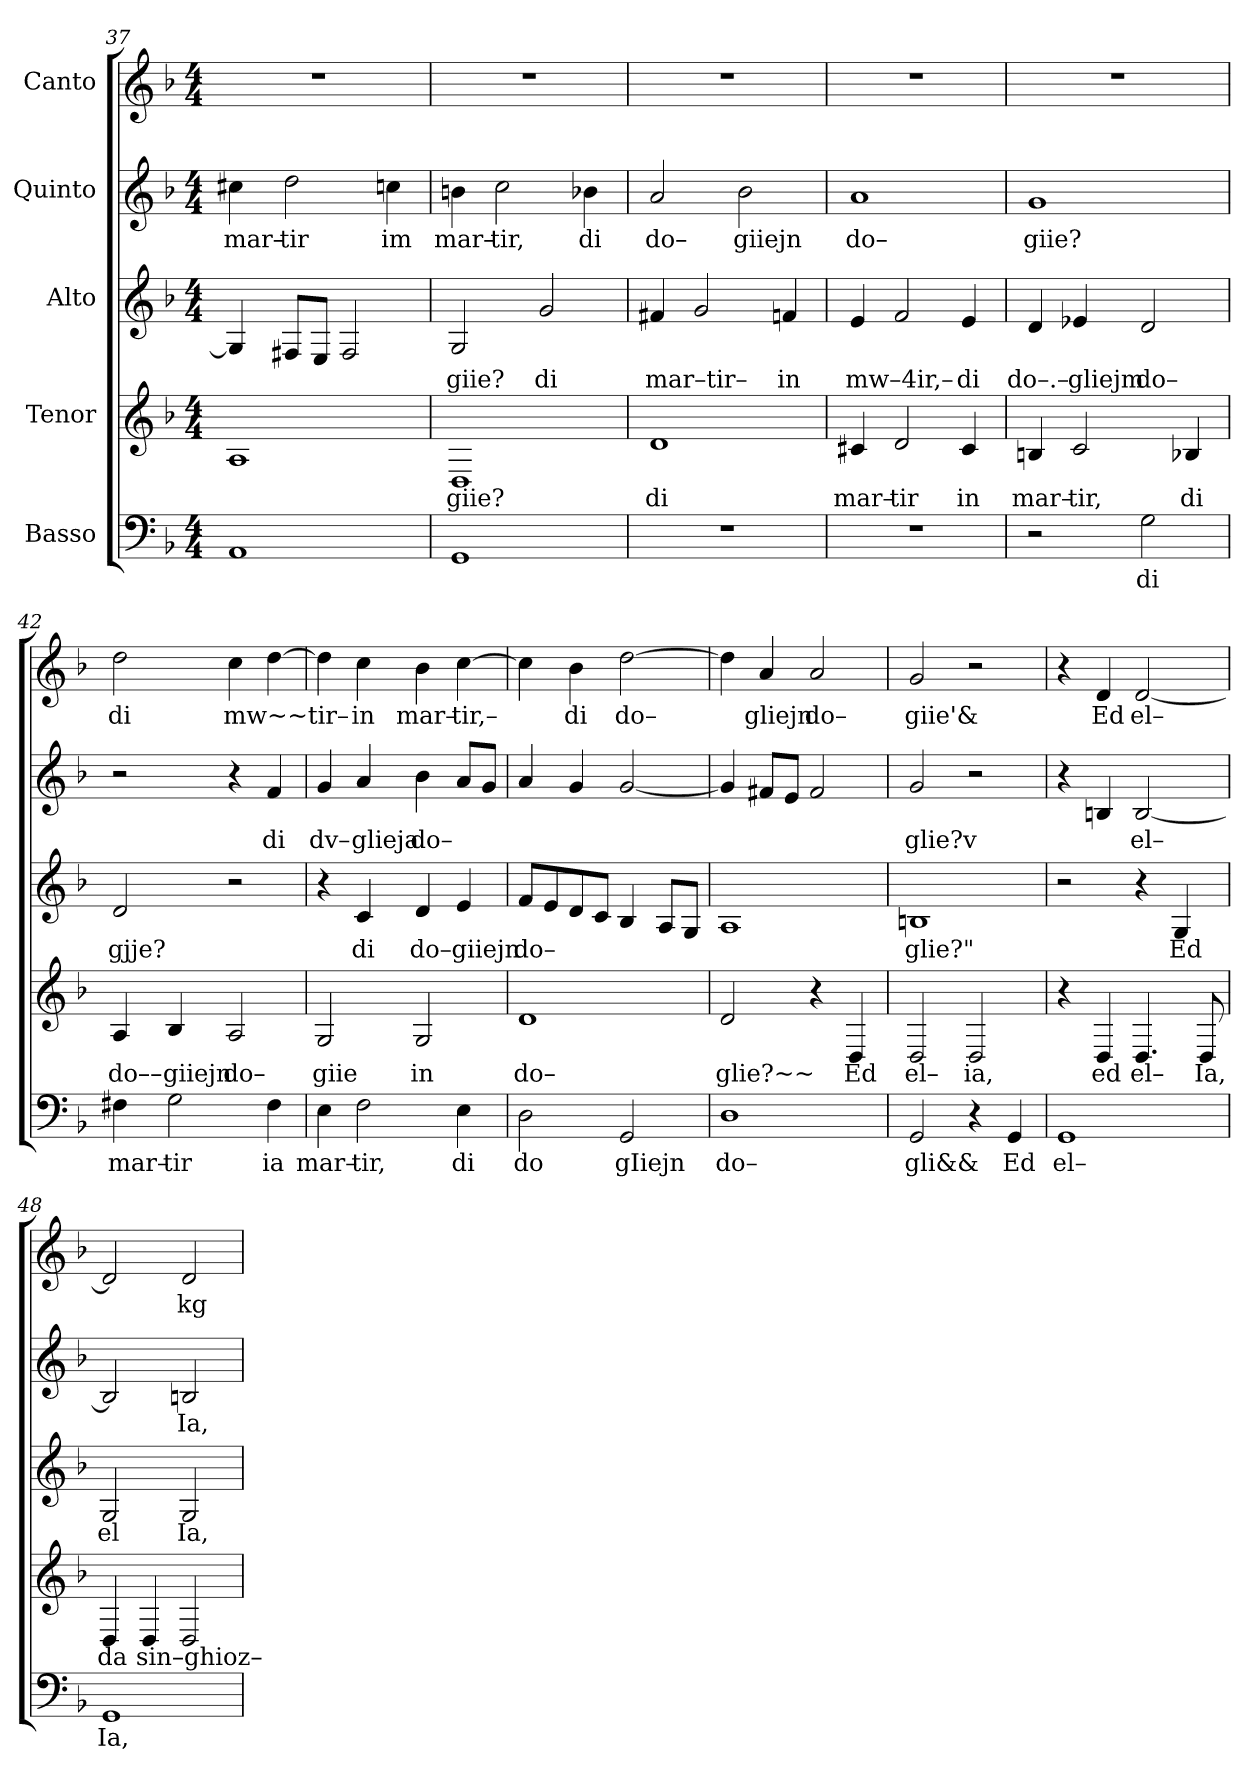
**kern	**text	**kern	**text	**kern	**text	**kern	**text	**kern	**text
*part5	*part5	*part4	*part4	*part3	*part3	*part2	*part2	*part1	*part1
*staff5	*staff5	*staff4	*staff4	*staff3	*staff3	*staff2	*staff2	*staff1	*staff1
*I"Basso	*	*I"Tenor	*	*I"Alto	*	*I"Quinto	*	*I"Canto	*
*clefF4	*	*clefG2	*	*clefG2	*	*clefG2	*	*clefG2	*
*k[b-]	*	*k[b-]	*	*k[b-]	*	*k[b-]	*	*k[b-]	*
*F:	*	*F:	*	*F:	*	*F:	*	*F:	*
*M4/4	*	*M4/4	*	*M4/4	*	*M4/4	*	*M4/4	*
=37	=37	=37	=37	=37	=37	=37	=37	=37	=37
!	!	!	!	!	!	!	!LO:LY:b	!	!
1AA	.	1A	.	4G/]	.	4cc#X\	mar–	1r	.
!	!	!	!	!	!	!	!LO:LY:b	!	!
.	.	.	.	8F#X/L	.	2dd\	tir	.	.
.	.	.	.	8E/J	.	.	.	.	.
.	.	.	.	2F#/	.	.	.	.	.
!	!	!	!	!	!	!	!LO:LY:b	!	!
.	.	.	.	.	.	4ccn\	im	.	.
=38	=38	=38	=38	=38	=38	=38	=38	=38	=38
!	!	!	!LO:LY:b	!	!LO:LY:b	!	!LO:LY:b	!	!
1GG	.	1D	giie?	2G/	giie?	4bn\	mar–	1r	.
!	!	!	!	!	!	!	!LO:LY:b	!	!
.	.	.	.	.	.	2cc\	tir,	.	.
!	!	!	!	!	!LO:LY:b	!	!	!	!
.	.	.	.	2g/	di	.	.	.	.
!	!	!	!	!	!	!	!LO:LY:b	!	!
.	.	.	.	.	.	4b-X\	di	.	.
=39	=39	=39	=39	=39	=39	=39	=39	=39	=39
!	!	!	!LO:LY:b	!	!LO:LY:b	!	!LO:LY:b	!	!
1r	.	1d	di	4f#X/	mar–tir–	2a/	do–	1r	.
.	.	.	.	2g/	.	.	.	.	.
!	!	!	!	!	!	!	!LO:LY:b	!	!
.	.	.	.	.	.	2b-\	giiejn	.	.
!	!	!	!	!	!LO:LY:b	!	!	!	!
.	.	.	.	4fn/	in	.	.	.	.
=40	=40	=40	=40	=40	=40	=40	=40	=40	=40
!	!	!	!LO:LY:b	!	!LO:LY:b	!	!LO:LY:b	!	!
1r	.	4c#X/	mar–	4e/	mw–4ir,–	1a	do–	1r	.
!	!	!	!LO:LY:b	!	!	!	!	!	!
.	.	2d/	tir	2f/	.	.	.	.	.
!	!	!	!LO:LY:b	!	!LO:LY:b	!	!	!	!
.	.	4c#/	in	4e/	di	.	.	.	.
=41	=41	=41	=41	=41	=41	=41	=41	=41	=41
!	!	!	!LO:LY:b	!	!LO:LY:b	!	!LO:LY:b	!	!
2r	.	4Bn/	mar–	4d/	do–.–	1g	giie?	1r	.
!	!	!	!LO:LY:b	!	!LO:LY:b	!	!	!	!
.	.	2c/	tir,	4e-X/	gliejm	.	.	.	.
!	!LO:LY:b	!	!	!	!LO:LY:b	!	!	!	!
2G\	di	.	.	2d/	do–	.	.	.	.
!	!	!	!LO:LY:b	!	!	!	!	!	!
.	.	4B-X/	di	.	.	.	.	.	.
=42	=42	=42	=42	=42	=42	=42	=42	=42	=42
!	!LO:LY:b	!	!LO:LY:b	!	!LO:LY:b	!	!	!	!LO:LY:b
4F#X\	mar–	4A/	do––	2d/	gjje?	2r	.	2dd\	di
!	!LO:LY:b	!	!LO:LY:b	!	!	!	!	!	!
2G\	tir	4B-/	giiejn	.	.	.	.	.	.
!	!	!	!LO:LY:b	!	!	!	!	!	!LO:LY:b
.	.	2A/	do–	2r	.	4r	.	4cc\	mw~~tir–
!	!LO:LY:b	!	!	!	!	!	!LO:LY:b	!	!
4F#\	ia	.	.	.	.	4f/	di	[4dd\	.
=43	=43	=43	=43	=43	=43	=43	=43	=43	=43
!	!LO:LY:b	!	!LO:LY:b	!	!	!	!LO:LY:b	!	!
4E\	mar–	2G/	giie	4r	.	4g/	dv–	4dd\]	.
!	!LO:LY:b	!	!	!	!LO:LY:b	!	!LO:LY:b	!	!LO:LY:b
2F\	tir,	.	.	4c/	di	4a/	glieja	4cc\	in
!	!	!	!LO:LY:b	!	!LO:LY:b	!	!LO:LY:b	!	!LO:LY:b
.	.	2G/	in	4d/	do–	4b-\	do–	4b-\	mar–
!	!LO:LY:b	!	!	!	!LO:LY:b	!	!	!	!LO:LY:b
4E\	di	.	.	4e/	giiejn	8a/L	.	[4cc\	tir,–
.	.	.	.	.	.	8g/J	.	.	.
=44	=44	=44	=44	=44	=44	=44	=44	=44	=44
!	!LO:LY:b	!	!LO:LY:b	!	!LO:LY:b	!	!	!	!
2D\	do	1d	do–	8f/L	do–	4a/	.	4cc\]	.
.	.	.	.	8e/	.	.	.	.	.
!	!	!	!	!	!	!	!	!	!LO:LY:b
.	.	.	.	8d/	.	4g/	.	4b-\	di
.	.	.	.	8c/J	.	.	.	.	.
!	!LO:LY:b	!	!	!	!	!	!	!	!LO:LY:b
2GG/	gIiejn	.	.	4B-/	.	[2g/	.	[2dd\	do–
.	.	.	.	8A/L	.	.	.	.	.
.	.	.	.	8G/J	.	.	.	.	.
=45	=45	=45	=45	=45	=45	=45	=45	=45	=45
!	!LO:LY:b	!	!LO:LY:b	!	!	!	!	!	!
1D	do–	2d/	glie?~~	1A	.	4g/]	.	4dd\]	.
!	!	!	!	!	!	!	!	!	!LO:LY:b
.	.	.	.	.	.	8f#X/L	.	4a/	gliejn
.	.	.	.	.	.	8e/J	.	.	.
!	!	!	!	!	!	!	!	!	!LO:LY:b
.	.	4r	.	.	.	2f#/	.	2a/	do–
!	!	!	!LO:LY:b	!	!	!	!	!	!
.	.	4D/	Ed	.	.	.	.	.	.
=46	=46	=46	=46	=46	=46	=46	=46	=46	=46
!	!LO:LY:b	!	!LO:LY:b	!	!LO:LY:b	!	!LO:LY:b	!	!LO:LY:b
2GG/	gli&&	2D/	el–	1Bn	glie?"	2g/	glie?v	2g/	giie'&
!	!	!	!LO:LY:b	!	!	!	!	!	!
4r	.	2D/	ia,	.	.	2r	.	2r	.
!	!LO:LY:b	!	!	!	!	!	!	!	!
4GG/	Ed	.	.	.	.	.	.	.	.
=47	=47	=47	=47	=47	=47	=47	=47	=47	=47
!	!LO:LY:b	!	!	!	!	!	!	!	!
1GG	el–	4r	.	2r	.	4r	.	4r	.
!	!	!	!LO:LY:b	!	!	!	!	!	!LO:LY:b
.	.	4D/	ed	.	.	4Bn/	.	4d/	Ed
!	!	!	!LO:LY:b	!	!	!	!LO:LY:b	!	!LO:LY:b
.	.	4.D/	el–	4r	.	[2B/	el–	[2d/	el–
!	!	!	!	!	!LO:LY:b	!	!	!	!
.	.	.	.	4G/	Ed	.	.	.	.
!	!	!	!LO:LY:b	!	!	!	!	!	!
.	.	8D/	Ia,	.	.	.	.	.	.
=48	=48	=48	=48	=48	=48	=48	=48	=48	=48
!	!LO:LY:b	!	!LO:LY:b	!	!LO:LY:b	!	!	!	!
1GG	Ia,	4D/	da	2G/	el	2B/]	.	2d/]	.
!	!	!	!LO:LY:b	!	!	!	!	!	!
.	.	4D/	sin–ghioz–	.	.	.	.	.	.
!	!	!	!	!	!LO:LY:b	!	!LO:LY:b	!	!LO:LY:b
.	.	2D/	.	2G/	Ia,	2Bn/	Ia,	2d/	kg
=	=	=	=	=	=	=	=	=	=
*-	*-	*-	*-	*-	*-	*-	*-	*-	*-
